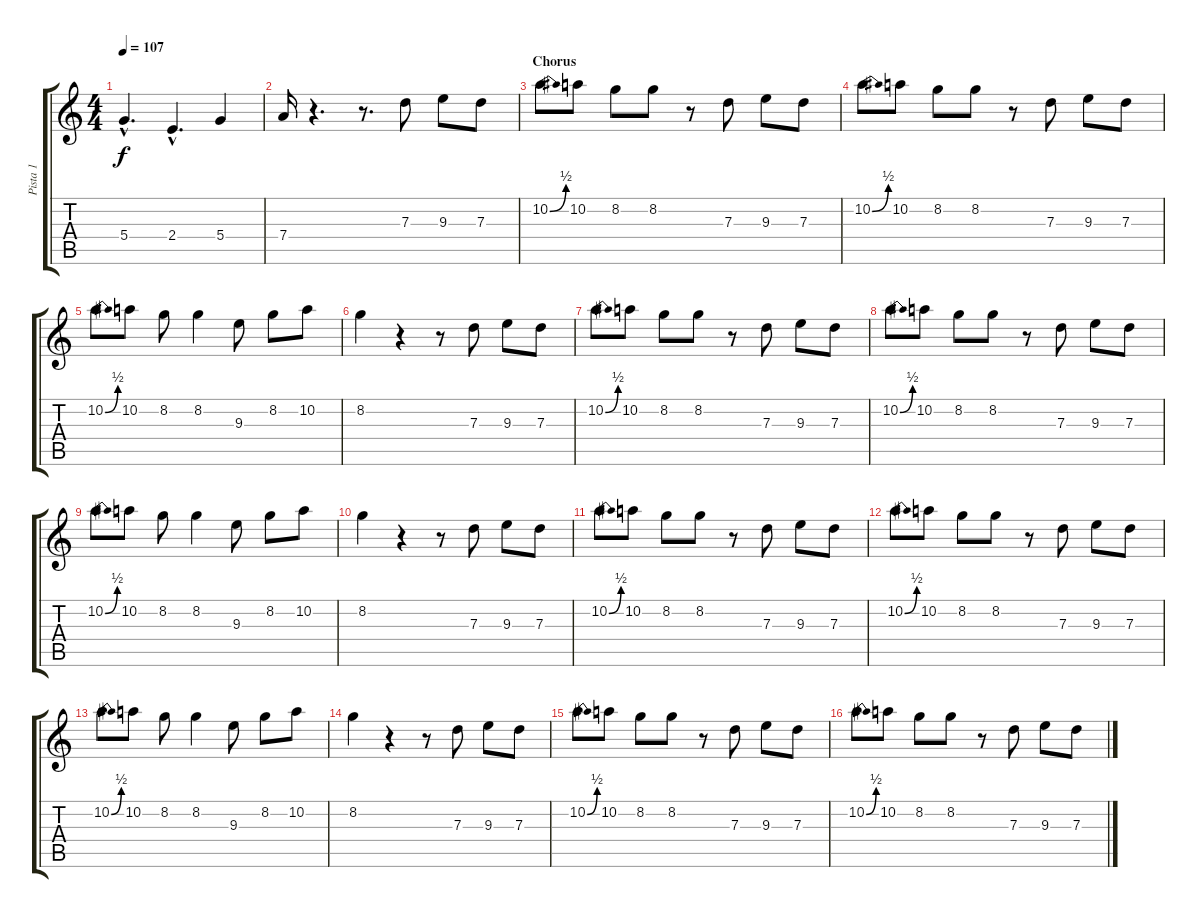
\track ("Pista 1" "Pista 1") {instrument acousticguitarnylon}
\staff {score tabs}
\tuning (E4 B3 G3 D3 A2 E2) {hide}
\ts (4 4)
\tempo 107
\clef g2
\ks c
5.4{hac}.4{d dy f} 2.4{hac}.4{d} 5.4.4 |
7.4.16 r.4{d} r.8{d} 7.3.8 9.3.8 7.3.8 |
\section ("" "Chorus")
10.2{be (bend 0 0 60 2)}.8 10.2.8 8.2.8 8.2.8 r.8 7.3.8 9.3.8 7.3.8 |
10.2{be (bend 0 0 60 2)}.8 10.2.8 8.2.8 8.2.8 r.8 7.3.8 9.3.8 7.3.8 |
10.2{be (bend 0 0 60 2)}.8 10.2.8 8.2.8 8.2.4 9.3.8 8.2.8 10.2.8 |
8.2.4 r.4 r.8 7.3.8 9.3.8 7.3.8 |
10.2{be (bend 0 0 60 2)}.8 10.2.8 8.2.8 8.2.8 r.8 7.3.8 9.3.8 7.3.8 |
10.2{be (bend 0 0 60 2)}.8 10.2.8 8.2.8 8.2.8 r.8 7.3.8 9.3.8 7.3.8 |
10.2{be (bend 0 0 60 2)}.8 10.2.8 8.2.8 8.2.4 9.3.8 8.2.8 10.2.8 |
8.2.4 r.4 r.8 7.3.8 9.3.8 7.3.8 |
10.2{be (bend 0 0 60 2)}.8 10.2.8 8.2.8 8.2.8 r.8 7.3.8 9.3.8 7.3.8 |
10.2{be (bend 0 0 60 2)}.8 10.2.8 8.2.8 8.2.8 r.8 7.3.8 9.3.8 7.3.8 |
10.2{be (bend 0 0 60 2)}.8 10.2.8 8.2.8 8.2.4 9.3.8 8.2.8 10.2.8 |
8.2.4 r.4 r.8 7.3.8 9.3.8 7.3.8 |
10.2{be (bend 0 0 60 2)}.8 10.2.8 8.2.8 8.2.8 r.8 7.3.8 9.3.8 7.3.8 |
10.2{be (bend 0 0 60 2)}.8 10.2.8 8.2.8 8.2.8 r.8 7.3.8 9.3.8 7.3.8
